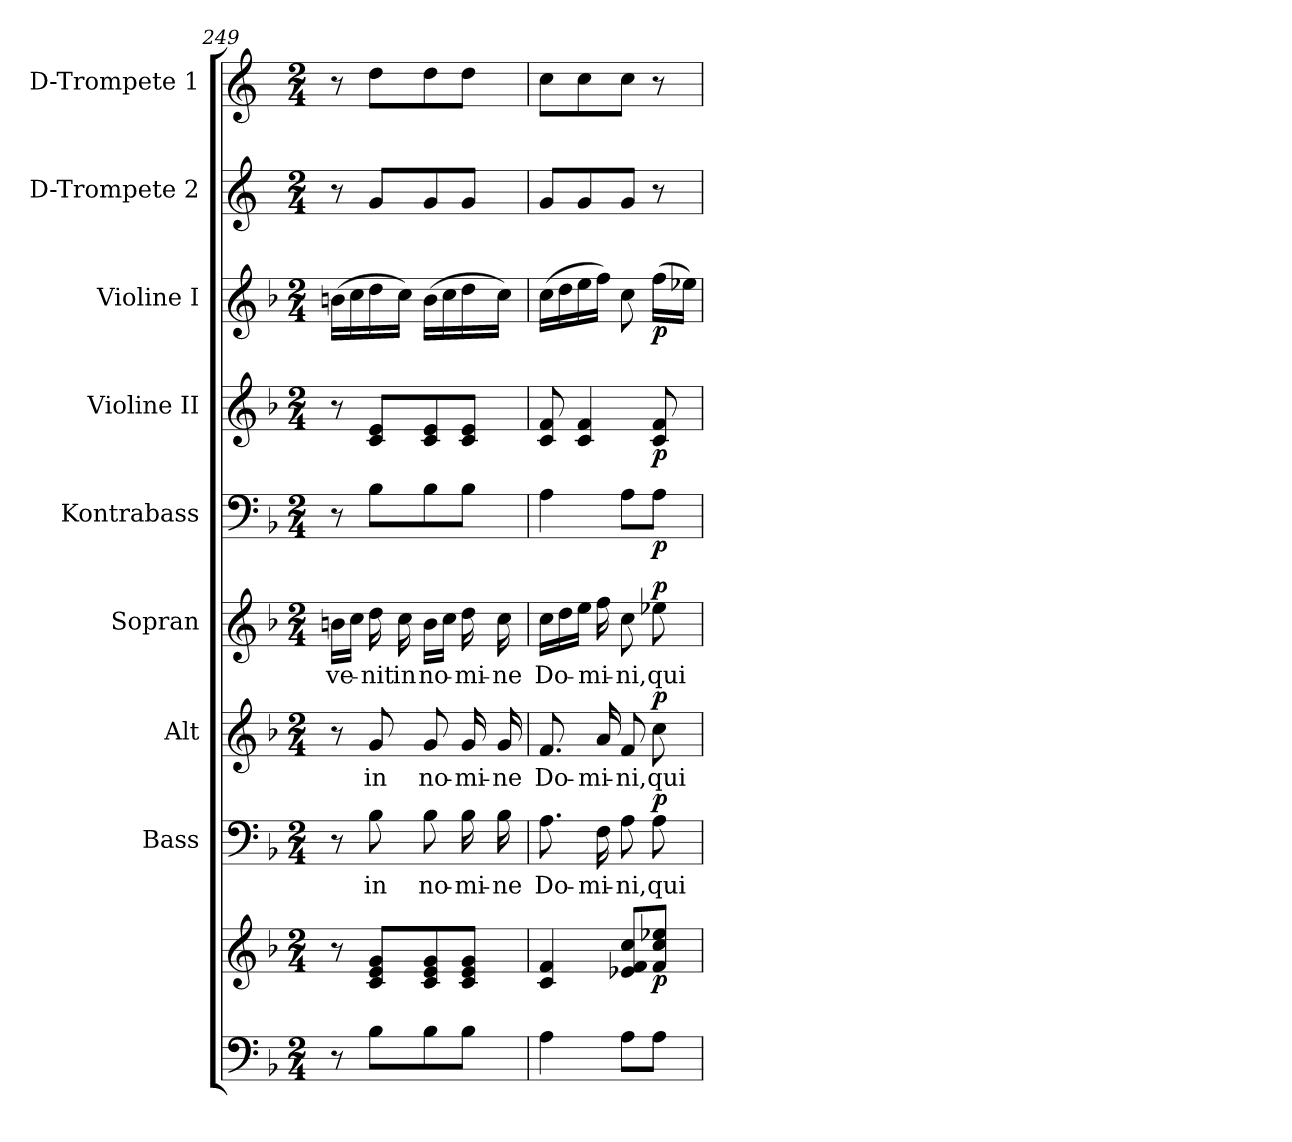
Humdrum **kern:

**kern	**kern	**dynam	**kern	**text	**dynam	**kern	**text	**dynam	**kern	**text	**dynam	**kern	**dynam	**kern	**dynam	**kern	**dynam	**kern	**kern
*part9	*part9	*part9	*part8	*part8	*part8	*part7	*part7	*part7	*part6	*part6	*part6	*part5	*part5	*part4	*part4	*part3	*part3	*part2	*part1
*staff10	*staff9	*staff9/10	*staff8	*staff8	*staff8	*staff7	*staff7	*staff7	*staff6	*staff6	*staff6	*staff5	*staff5	*staff4	*staff4	*staff3	*staff3	*staff2	*staff1
*	*	*	*I"Bass	*	*	*I"Alt	*	*	*I"Sopran	*	*	*I"Kontrabass	*	*I"Violine II	*	*I"Violine I	*	*I"D-Trompete 2	*I"D-Trompete 1
*	*	*	*I'B.	*	*	*I'A.	*	*	*I'S.	*	*	*I'Kb.	*	*I'Vl. II	*	*I'Vl. I	*	*I'D Trp. 2	*I'D Trp. 1
!!LO:PB:g=z
*clefF4	*clefG2	*	*clefF4	*	*	*clefG2	*	*	*clefG2	*	*	*clefF4	*	*clefG2	*	*clefG2	*	*clefG2	*clefG2
*	*	*	*	*	*	*	*	*	*	*	*	*ITrd7c12	*	*	*	*	*	*ITrd4c7	*ITrd4c7
*k[b-]	*k[b-]	*	*k[b-]	*	*	*k[b-]	*	*	*k[b-]	*	*	*k[b-]	*	*k[b-]	*	*k[b-]	*	*k[b-]	*k[b-]
*F:	*F:	*	*F:	*	*	*F:	*	*	*F:	*	*	*F:	*	*F:	*	*F:	*	*F:	*F:
*M2/4	*M2/4	*	*M2/4	*	*	*M2/4	*	*	*M2/4	*	*	*M2/4	*	*M2/4	*	*M2/4	*	*M2/4	*M2/4
=249	=249	=249	=249	=249	=249	=249	=249	=249	=249	=249	=249	=249	=249	=249	=249	=249	=249	=249	=249
!	!	!	!	!	!	!	!	!	!	!LO:LY:b	!	!	!	!	!	!	!	!	!
8r	8r	.	8r	.	.	8r	.	.	16bn\LL	ve-	.	8r	.	8r	.	(>16bn\LL	.	8r	8r
.	.	.	.	.	.	.	.	.	16cc\JJ	.	.	.	.	.	.	16cc\	.	.	.
!	!	!	!	!LO:LY:b	!	!	!LO:LY:b	!	!	!LO:LY:b	!	!	!	!	!	!	!	!	!
8B-\L	8c/ 8e/ 8g/L	.	8B-\	in	.	8g/	in	.	16dd\	-nit	.	8BB-\L	.	8c/ 8e/L	.	16dd\	.	8c/L	8g\L
!	!	!	!	!	!	!	!	!	!	!LO:LY:b	!	!	!	!	!	!	!	!	!
.	.	.	.	.	.	.	.	.	16cc\	in	.	.	.	.	.	16cc\JJ)	.	.	.
!	!	!	!	!LO:LY:b	!	!	!LO:LY:b	!	!	!LO:LY:b	!	!	!	!	!	!	!	!	!
8B-\	8c/ 8e/ 8g/	.	8B-\	no-	.	8g/	no-	.	16b\LL	no-	.	8BB-\	.	8c/ 8e/	.	(>16b\LL	.	8c/	8g\
.	.	.	.	.	.	.	.	.	16cc\JJ	.	.	.	.	.	.	16cc\	.	.	.
!	!	!	!	!LO:LY:b	!	!	!LO:LY:b	!	!	!LO:LY:b	!	!	!	!	!	!	!	!	!
8B-\J	8c/ 8e/ 8g/J	.	16B-\	-mi-	.	16g/	-mi-	.	16dd\	-mi-	.	8BB-\J	.	8c/ 8e/J	.	16dd\	.	8c/J	8g\J
!	!	!	!	!LO:LY:b	!	!	!LO:LY:b	!	!	!LO:LY:b	!	!	!	!	!	!	!	!	!
.	.	.	16B-\	-ne	.	16g/	-ne	.	16cc\	-ne	.	.	.	.	.	16cc\JJ)	.	.	.
=250	=250	=250	=250	=250	=250	=250	=250	=250	=250	=250	=250	=250	=250	=250	=250	=250	=250	=250	=250
!	!	!	!	!LO:LY:b	!	!	!LO:LY:b	!	!	!LO:LY:b	!	!	!	!	!	!	!	!	!
4A\	4c/ 4f/	.	8.A\	Do-	.	8.f/	Do-	.	16cc\LL	Do-	.	4AA\	.	8c/ 8f/	.	(>16cc\LL	.	8c/L	8f\L
.	.	.	.	.	.	.	.	.	16dd\	.	.	.	.	.	.	16dd\	.	.	.
.	.	.	.	.	.	.	.	.	16ee\JJ	.	.	.	.	4c/ 4f/	.	16ee\	.	8c/	8f\
!	!	!	!	!LO:LY:b	!	!	!LO:LY:b	!	!	!LO:LY:b	!	!	!	!	!	!	!	!	!
.	.	.	16F\	-mi-	.	16a/	-mi-	.	16ff\	-mi-	.	.	.	.	.	16ff\JJ)	.	.	.
!	!	!	!	!LO:LY:b	!	!	!LO:LY:b	!	!	!LO:LY:b	!	!	!	!	!	!	!	!	!
8A\L	8e-X/ 8f/ 8cc/L	.	8A\	-ni,	.	8f/	-ni,	.	8cc\	-ni,	.	8AA\L	.	.	.	8cc\	.	8c/J	8f\J
!	!	!LO:DY:b	!	!LO:LY:b	!LO:DY:a	!	!LO:LY:b	!LO:DY:a	!	!LO:LY:b	!LO:DY:a	!	!LO:DY:b	!	!LO:DY:b	!	!LO:DY:b	!	!
8A\J	8f/ 8cc/ 8ee-X/J	p	8A\	qui	p	8cc\	qui	p	8ee-X\	qui	p	8AA\J	p	8c/ 8f/	p	(>16ff\LL	p	8r	8r
.	.	.	.	.	.	.	.	.	.	.	.	.	.	.	.	16ee-X\JJ)	.	.	.
=	=	=	=	=	=	=	=	=	=	=	=	=	=	=	=	=	=	=	=
*-	*-	*-	*-	*-	*-	*-	*-	*-	*-	*-	*-	*-	*-	*-	*-	*-	*-	*-	*-
